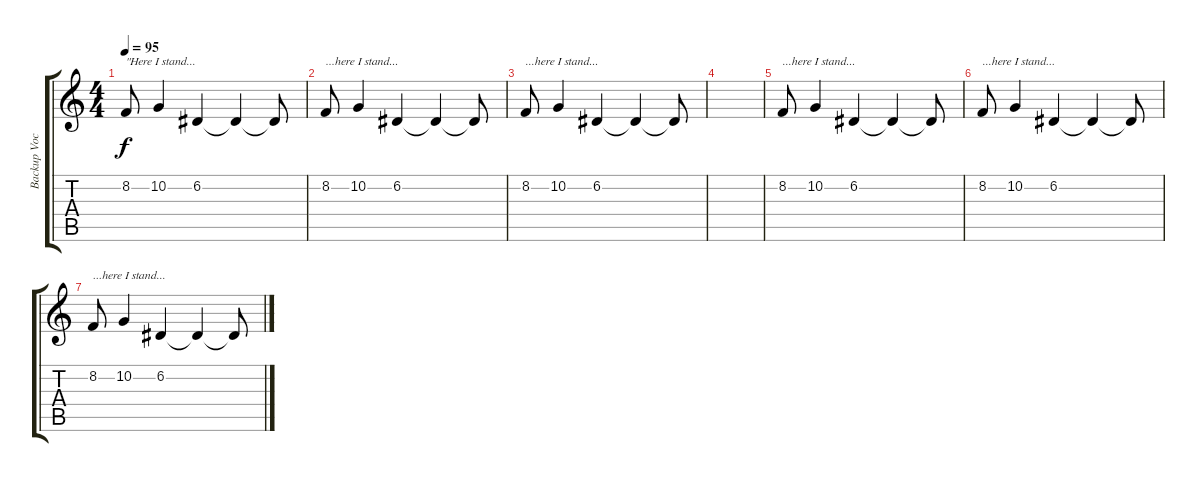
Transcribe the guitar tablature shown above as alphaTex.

\track ("Backup Vocals" "Backup Voc") {instrument flute}
\staff {score tabs}
\tuning (D4 A3 F3 C3 G2 C2) {hide}
\ts (4 4)
\tempo 95
\clef g2
\ks c
8.2.8{txt "\"Here I stand..." dy f} 10.2.4 6.2.4 6.2{t}.4 6.2{t}.8 |
8.2.8{txt "...here I stand..."} 10.2.4 6.2.4 6.2{t}.4 6.2{t}.8 |
8.2.8{txt "...here I stand..."} 10.2.4 6.2.4 6.2{t}.4 6.2{t}.8 |
|
8.2.8{txt "...here I stand..."} 10.2.4 6.2.4 6.2{t}.4 6.2{t}.8 |
8.2.8{txt "...here I stand..."} 10.2.4 6.2.4 6.2{t}.4 6.2{t}.8 |
8.2.8{txt "...here I stand..."} 10.2.4 6.2.4 6.2{t}.4 6.2{t}.8
